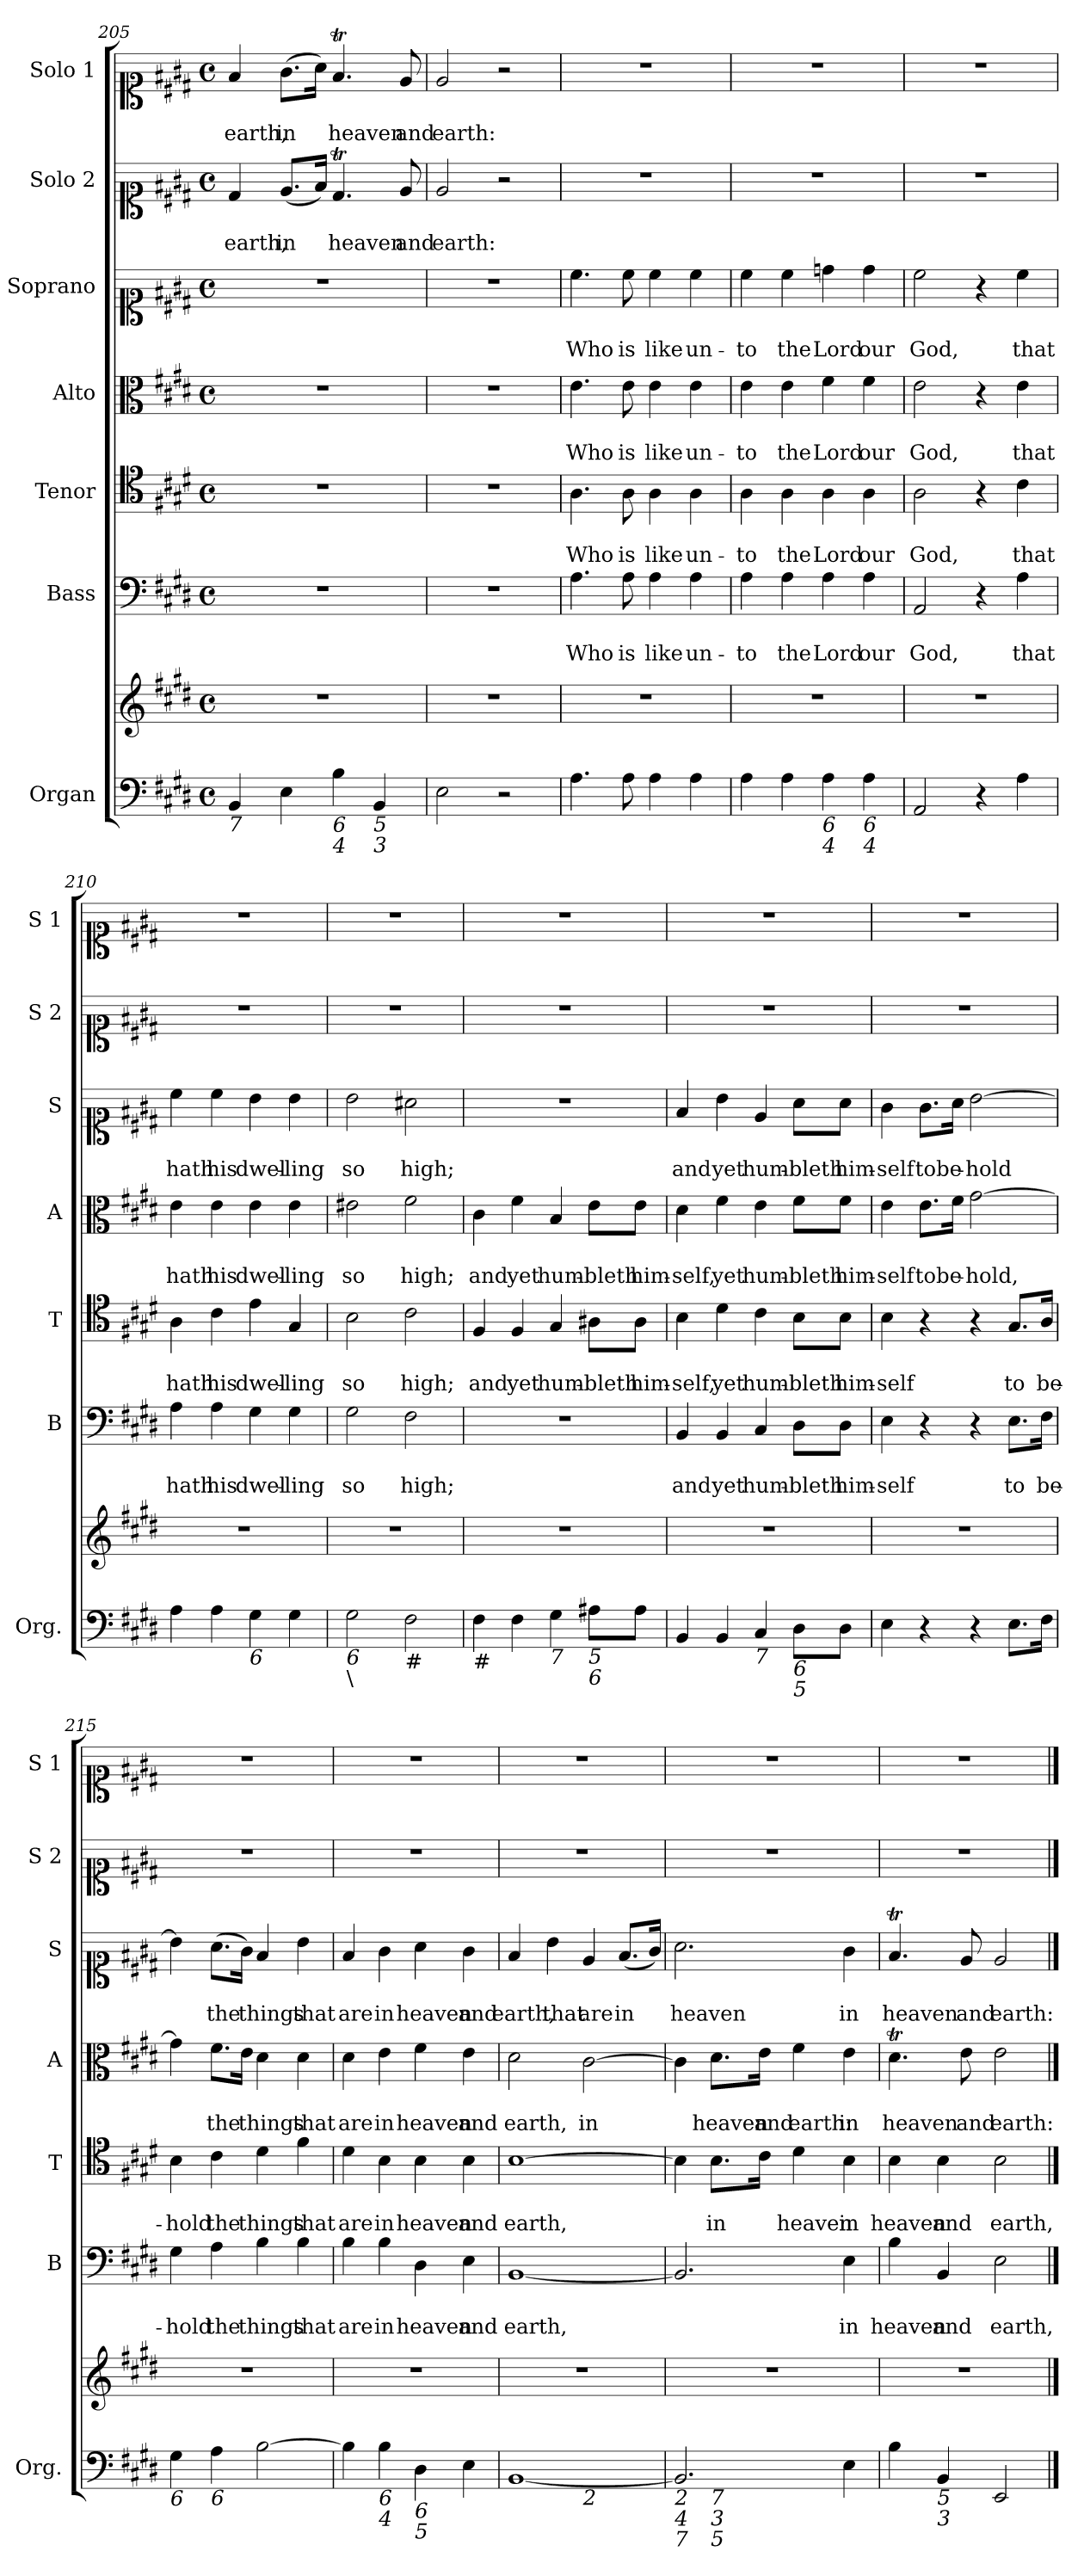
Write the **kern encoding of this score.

**kern	**kern	**kern	**text	**text	**kern	**text	**text	**kern	**text	**text	**kern	**text	**text	**kern	**text	**text	**kern	**text	**text
*part7	*part7	*part6	*part6	*part6	*part5	*part5	*part5	*part4	*part4	*part4	*part3	*part3	*part3	*part2	*part2	*part2	*part1	*part1	*part1
*staff8	*staff7	*staff6	*staff6	*staff6	*staff5	*staff5	*staff5	*staff4	*staff4	*staff4	*staff3	*staff3	*staff3	*staff2	*staff2	*staff2	*staff1	*staff1	*staff1
*I"Organ	*	*I"Bass	*	*	*I"Tenor	*	*	*I"Alto	*	*	*I"Soprano	*	*	*I"Solo 2	*	*	*I"Solo 1	*	*
*I'Org.	*	*I'B	*	*	*I'T	*	*	*I'A	*	*	*I'S	*	*	*I'S 2	*	*	*I'S 1	*	*
!!LO:PB:g=z
*clefF4	*clefG2	*clefF4	*	*	*clefC4	*	*	*clefC3	*	*	*clefC1	*	*	*clefC1	*	*	*clefC1	*	*
*k[f#c#g#d#]	*k[f#c#g#d#]	*k[f#c#g#d#]	*	*	*k[f#c#g#d#]	*	*	*k[f#c#g#d#]	*	*	*k[f#c#g#d#]	*	*	*k[f#c#g#d#]	*	*	*k[f#c#g#d#]	*	*
*E:	*E:	*E:	*	*	*E:	*	*	*E:	*	*	*E:	*	*	*E:	*	*	*E:	*	*
*M4/4	*M4/4	*M4/4	*	*	*M4/4	*	*	*M4/4	*	*	*M4/4	*	*	*M4/4	*	*	*M4/4	*	*
*met(c)	*met(c)	*met(c)	*	*	*met(c)	*	*	*met(c)	*	*	*met(c)	*	*	*met(c)	*	*	*met(c)	*	*
=205	=205	=205	=205	=205	=205	=205	=205	=205	=205	=205	=205	=205	=205	=205	=205	=205	=205	=205	=205
!LO:TX:b:i:t=7	!	!	!	!	!	!	!	!	!	!	!	!	!	!	!	!	!	!	!
!	!	!	!	!	!	!	!	!	!	!	!	!	!	!	!	!LO:LY:b	!	!	!LO:LY:b
4BB/	1r	1r	.	.	1r	.	.	1r	.	.	1r	.	.	4d#/	.	earth,	4f#/	.	earth,
!	!	!	!	!	!	!	!	!	!	!	!	!	!	!	!	!LO:LY:b	!	!	!LO:LY:b
4E\	.	.	.	.	.	.	.	.	.	.	.	.	.	(<8.e/L	.	in	(>8.g#\L	.	in
.	.	.	.	.	.	.	.	.	.	.	.	.	.	16f#/Jk)	.	.	16a\Jk)	.	.
!LO:TX:b:i:t=6	!	!	!	!	!	!	!	!	!	!	!	!	!	!	!	!	!	!	!
!LO:TX:b:i:t=4	!	!	!	!	!	!	!	!	!	!	!	!	!	!	!	!	!	!	!
!	!	!	!	!	!	!	!	!	!	!	!	!	!	!	!	!LO:LY:b	!	!	!LO:LY:b
4B\	.	.	.	.	.	.	.	.	.	.	.	.	.	4.d#t/	.	heaven	4.f#T/	.	heaven
!LO:TX:b:i:t=5	!	!	!	!	!	!	!	!	!	!	!	!	!	!	!	!	!	!	!
!LO:TX:b:i:t=3	!	!	!	!	!	!	!	!	!	!	!	!	!	!	!	!	!	!	!
4BB/	.	.	.	.	.	.	.	.	.	.	.	.	.	.	.	.	.	.	.
!	!	!	!	!	!	!	!	!	!	!	!	!	!	!	!	!LO:LY:b	!	!	!LO:LY:b
.	.	.	.	.	.	.	.	.	.	.	.	.	.	8e/	.	and	8e/	.	and
=206	=206	=206	=206	=206	=206	=206	=206	=206	=206	=206	=206	=206	=206	=206	=206	=206	=206	=206	=206
!	!	!	!	!	!	!	!	!	!	!	!	!	!	!	!	!LO:LY:b	!	!	!LO:LY:b
2E\	1r	1r	.	.	1r	.	.	1r	.	.	1r	.	.	2e/	.	earth:	2e/	.	earth:
2r	.	.	.	.	.	.	.	.	.	.	.	.	.	2r	.	.	2r	.	.
=207	=207	=207	=207	=207	=207	=207	=207	=207	=207	=207	=207	=207	=207	=207	=207	=207	=207	=207	=207
!	!	!	!	!LO:LY:b	!	!	!LO:LY:b	!	!	!LO:LY:b	!	!	!LO:LY:b	!	!	!	!	!	!
4.A\	1r	4.A\	.	Who	4.A\	.	Who	4.e\	.	Who	4.cc#\	.	Who	1r	.	.	1r	.	.
!	!	!	!	!LO:LY:b	!	!	!LO:LY:b	!	!	!LO:LY:b	!	!	!LO:LY:b	!	!	!	!	!	!
8A\	.	8A\	.	is	8A\	.	is	8e\	.	is	8cc#\	.	is	.	.	.	.	.	.
!	!	!	!	!LO:LY:b	!	!	!LO:LY:b	!	!	!LO:LY:b	!	!	!LO:LY:b	!	!	!	!	!	!
4A\	.	4A\	.	like	4A\	.	like	4e\	.	like	4cc#\	.	like	.	.	.	.	.	.
!	!	!	!	!LO:LY:b	!	!	!LO:LY:b	!	!	!LO:LY:b	!	!	!LO:LY:b	!	!	!	!	!	!
4A\	.	4A\	.	un-	4A\	.	un-	4e\	.	un-	4cc#\	.	un-	.	.	.	.	.	.
=208	=208	=208	=208	=208	=208	=208	=208	=208	=208	=208	=208	=208	=208	=208	=208	=208	=208	=208	=208
!	!	!	!	!LO:LY:b	!	!	!LO:LY:b	!	!	!LO:LY:b	!	!	!LO:LY:b	!	!	!	!	!	!
4A\	1r	4A\	.	-to	4A\	.	-to	4e\	.	-to	4cc#\	.	-to	1r	.	.	1r	.	.
!	!	!	!	!LO:LY:b	!	!	!LO:LY:b	!	!	!LO:LY:b	!	!	!LO:LY:b	!	!	!	!	!	!
4A\	.	4A\	.	the	4A\	.	the	4e\	.	the	4cc#\	.	the	.	.	.	.	.	.
!LO:TX:b:i:t=6	!	!	!	!	!	!	!	!	!	!	!	!	!	!	!	!	!	!	!
!LO:TX:b:i:t=4	!	!	!	!	!	!	!	!	!	!	!	!	!	!	!	!	!	!	!
!	!	!	!	!LO:LY:b	!	!	!LO:LY:b	!	!	!LO:LY:b	!	!	!LO:LY:b	!	!	!	!	!	!
4A\	.	4A\	.	Lord	4A\	.	Lord	4f#\	.	Lord	4ddn\	.	Lord	.	.	.	.	.	.
!LO:TX:b:i:t=6	!	!	!	!	!	!	!	!	!	!	!	!	!	!	!	!	!	!	!
!LO:TX:b:i:t=4	!	!	!	!	!	!	!	!	!	!	!	!	!	!	!	!	!	!	!
!	!	!	!	!LO:LY:b	!	!	!LO:LY:b	!	!	!LO:LY:b	!	!	!LO:LY:b	!	!	!	!	!	!
4A\	.	4A\	.	our	4A\	.	our	4f#\	.	our	4dd\	.	our	.	.	.	.	.	.
=209	=209	=209	=209	=209	=209	=209	=209	=209	=209	=209	=209	=209	=209	=209	=209	=209	=209	=209	=209
!	!	!	!	!LO:LY:b	!	!	!LO:LY:b	!	!	!LO:LY:b	!	!	!LO:LY:b	!	!	!	!	!	!
2AA/	1r	2AA/	.	God,	2A\	.	God,	2e\	.	God,	2cc#\	.	God,	1r	.	.	1r	.	.
4r	.	4r	.	.	4r	.	.	4r	.	.	4r	.	.	.	.	.	.	.	.
!	!	!	!	!LO:LY:b	!	!	!LO:LY:b	!	!	!LO:LY:b	!	!	!LO:LY:b	!	!	!	!	!	!
4A\	.	4A\	.	that	4c#\	.	that	4e\	.	that	4cc#\	.	that	.	.	.	.	.	.
=210	=210	=210	=210	=210	=210	=210	=210	=210	=210	=210	=210	=210	=210	=210	=210	=210	=210	=210	=210
!	!	!	!	!LO:LY:b	!	!	!LO:LY:b	!	!	!LO:LY:b	!	!	!LO:LY:b	!	!	!	!	!	!
4A\	1r	4A\	.	hath	4A\	.	hath	4e\	.	hath	4cc#\	.	hath	1r	.	.	1r	.	.
!	!	!	!	!LO:LY:b	!	!	!LO:LY:b	!	!	!LO:LY:b	!	!	!LO:LY:b	!	!	!	!	!	!
4A\	.	4A\	.	his	4c#\	.	his	4e\	.	his	4cc#\	.	his	.	.	.	.	.	.
!LO:TX:b:i:t=6	!	!	!	!	!	!	!	!	!	!	!	!	!	!	!	!	!	!	!
!	!	!	!	!LO:LY:b	!	!	!LO:LY:b	!	!	!LO:LY:b	!	!	!LO:LY:b	!	!	!	!	!	!
4G#\	.	4G#\	.	dwel-	4e\	.	dwel-	4e\	.	dwel-	4b\	.	dwel-	.	.	.	.	.	.
!	!	!	!	!LO:LY:b	!	!	!LO:LY:b	!	!	!LO:LY:b	!	!	!LO:LY:b	!	!	!	!	!	!
4G#\	.	4G#\	.	-ling	4G#/	.	-ling	4e\	.	-ling	4b\	.	-ling	.	.	.	.	.	.
!!LO:PB:g=z
=211	=211	=211	=211	=211	=211	=211	=211	=211	=211	=211	=211	=211	=211	=211	=211	=211	=211	=211	=211
!LO:TX:b:i:t=6	!	!	!	!	!	!	!	!	!	!	!	!	!	!	!	!	!	!	!
!LO:TX:b:t=\	!	!	!	!	!	!	!	!	!	!	!	!	!	!	!	!	!	!	!
!	!	!	!	!LO:LY:b	!	!	!LO:LY:b	!	!	!LO:LY:b	!	!	!LO:LY:b	!	!	!	!	!	!
2G#\	1r	2G#\	.	so	2B\	.	so	2e#X\	.	so	2b\	.	so	1r	.	.	1r	.	.
!LO:TX:b:t=#	!	!	!	!	!	!	!	!	!	!	!	!	!	!	!	!	!	!	!
!	!	!	!	!LO:LY:b	!	!	!LO:LY:b	!	!	!LO:LY:b	!	!	!LO:LY:b	!	!	!	!	!	!
2F#\	.	2F#\	.	high;	2c#\	.	high;	2f#\	.	high;	2a#X\	.	high;	.	.	.	.	.	.
=212	=212	=212	=212	=212	=212	=212	=212	=212	=212	=212	=212	=212	=212	=212	=212	=212	=212	=212	=212
!LO:TX:b:t=#	!	!	!	!	!	!	!	!	!	!	!	!	!	!	!	!	!	!	!
!	!	!	!	!	!	!	!LO:LY:b	!	!	!LO:LY:b	!	!	!	!	!	!	!	!	!
4F#\	1r	1r	.	.	4F#/	.	and	4c#\	.	and	1r	.	.	1r	.	.	1r	.	.
!	!	!	!	!	!	!	!LO:LY:b	!	!	!LO:LY:b	!	!	!	!	!	!	!	!	!
4F#\	.	.	.	.	4F#/	.	yet	4f#\	.	yet	.	.	.	.	.	.	.	.	.
!LO:TX:b:i:t=7	!	!	!	!	!	!	!	!	!	!	!	!	!	!	!	!	!	!	!
!	!	!	!	!	!	!	!LO:LY:b	!	!	!LO:LY:b	!	!	!	!	!	!	!	!	!
4G#\	.	.	.	.	4G#/	.	hum-	4B/	.	hum-	.	.	.	.	.	.	.	.	.
!LO:TX:b:i:t=5	!	!	!	!	!	!	!	!	!	!	!	!	!	!	!	!	!	!	!
!LO:TX:b:i:t=6	!	!	!	!	!	!	!	!	!	!	!	!	!	!	!	!	!	!	!
!	!	!	!	!	!	!	!LO:LY:b	!	!	!LO:LY:b	!	!	!	!	!	!	!	!	!
8A#X\L	.	.	.	.	8A#X\L	.	-bleth	8e\L	.	-bleth	.	.	.	.	.	.	.	.	.
!	!	!	!	!	!	!	!LO:LY:b	!	!	!LO:LY:b	!	!	!	!	!	!	!	!	!
8A#\J	.	.	.	.	8A#\J	.	him-	8e\J	.	him-	.	.	.	.	.	.	.	.	.
=213	=213	=213	=213	=213	=213	=213	=213	=213	=213	=213	=213	=213	=213	=213	=213	=213	=213	=213	=213
!	!	!	!	!LO:LY:b	!	!	!LO:LY:b	!	!	!LO:LY:b	!	!	!LO:LY:b	!	!	!	!	!	!
4BB/	1r	4BB/	.	and	4B\	.	-self,	4d#\	.	-self,	4f#/	.	and	1r	.	.	1r	.	.
!	!	!	!	!LO:LY:b	!	!	!LO:LY:b	!	!	!LO:LY:b	!	!	!LO:LY:b	!	!	!	!	!	!
4BB/	.	4BB/	.	yet	4d#\	.	yet	4f#\	.	yet	4b\	.	yet	.	.	.	.	.	.
!LO:TX:b:i:t=7	!	!	!	!	!	!	!	!	!	!	!	!	!	!	!	!	!	!	!
!	!	!	!	!LO:LY:b	!	!	!LO:LY:b	!	!	!LO:LY:b	!	!	!LO:LY:b	!	!	!	!	!	!
4C#/	.	4C#/	.	hum-	4c#\	.	hum-	4e\	.	hum-	4e/	.	hum-	.	.	.	.	.	.
!LO:TX:b:i:t=6	!	!	!	!	!	!	!	!	!	!	!	!	!	!	!	!	!	!	!
!LO:TX:b:i:t=5	!	!	!	!	!	!	!	!	!	!	!	!	!	!	!	!	!	!	!
!	!	!	!	!LO:LY:b	!	!	!LO:LY:b	!	!	!LO:LY:b	!	!	!LO:LY:b	!	!	!	!	!	!
8D#\L	.	8D#\L	.	-bleth	8B\L	.	-bleth	8f#\L	.	-bleth	8a\L	.	-bleth	.	.	.	.	.	.
!	!	!	!	!LO:LY:b	!	!	!LO:LY:b	!	!	!LO:LY:b	!	!	!LO:LY:b	!	!	!	!	!	!
8D#\J	.	8D#\J	.	him-	8B\J	.	him-	8f#\J	.	him-	8a\J	.	him-	.	.	.	.	.	.
=214	=214	=214	=214	=214	=214	=214	=214	=214	=214	=214	=214	=214	=214	=214	=214	=214	=214	=214	=214
!	!	!	!	!LO:LY:b	!	!	!LO:LY:b	!	!	!LO:LY:b	!	!	!LO:LY:b	!	!	!	!	!	!
4E\	1r	4E\	.	-self	4B\	.	-self	4e\	.	-self	4g#\	.	-self	1r	.	.	1r	.	.
!	!	!	!	!	!	!	!	!	!	!LO:LY:b	!	!	!LO:LY:b	!	!	!	!	!	!
4r	.	4r	.	.	4r	.	.	8.e\L	.	to	8.g#\L	.	to	.	.	.	.	.	.
!	!	!	!	!	!	!	!	!	!	!LO:LY:b	!	!	!LO:LY:b	!	!	!	!	!	!
.	.	.	.	.	.	.	.	16f#\Jk	.	be-	16a\Jk	.	be-	.	.	.	.	.	.
!	!	!	!	!	!	!	!	!	!	!LO:LY:b	!	!	!LO:LY:b	!	!	!	!	!	!
4r	.	4r	.	.	4r	.	.	[2g#\	.	-hold,	[2b\	.	-hold	.	.	.	.	.	.
!	!	!	!	!LO:LY:b	!	!	!LO:LY:b	!	!	!	!	!	!	!	!	!	!	!	!
8.E\L	.	8.E\L	.	to	8.G#/L	.	to	.	.	.	.	.	.	.	.	.	.	.	.
!	!	!	!	!LO:LY:b	!	!	!LO:LY:b	!	!	!	!	!	!	!	!	!	!	!	!
16F#\Jk	.	16F#\Jk	.	be-	16A/Jk	.	be-	.	.	.	.	.	.	.	.	.	.	.	.
=215	=215	=215	=215	=215	=215	=215	=215	=215	=215	=215	=215	=215	=215	=215	=215	=215	=215	=215	=215
!LO:TX:b:i:t=6	!	!	!	!	!	!	!	!	!	!	!	!	!	!	!	!	!	!	!
!	!	!	!	!LO:LY:b	!	!	!LO:LY:b	!	!	!	!	!	!	!	!	!	!	!	!
4G#\	1r	4G#\	.	-hold	4B\	.	-hold	4g#\]	.	.	4b\]	.	.	1r	.	.	1r	.	.
!LO:TX:b:i:t=6	!	!	!	!	!	!	!	!	!	!	!	!	!	!	!	!	!	!	!
!	!	!	!	!LO:LY:b	!	!	!LO:LY:b	!	!	!LO:LY:b	!	!	!LO:LY:b	!	!	!	!	!	!
4A\	.	4A\	.	the	4c#\	.	the	8.f#\L	.	the	(>8.a\L	.	the	.	.	.	.	.	.
.	.	.	.	.	.	.	.	16e\Jk	.	.	16g#\Jk)	.	.	.	.	.	.	.	.
!	!	!	!	!LO:LY:b	!	!	!LO:LY:b	!	!	!LO:LY:b	!	!	!LO:LY:b	!	!	!	!	!	!
[2B\	.	4B\	.	things	4d#\	.	things	4d#\	.	things	4f#/	.	things	.	.	.	.	.	.
!	!	!	!	!LO:LY:b	!	!	!LO:LY:b	!	!	!LO:LY:b	!	!	!LO:LY:b	!	!	!	!	!	!
.	.	4B\	.	that	4f#\	.	that	4d#\	.	that	4b\	.	that	.	.	.	.	.	.
!!LO:LB:g=z
=216	=216	=216	=216	=216	=216	=216	=216	=216	=216	=216	=216	=216	=216	=216	=216	=216	=216	=216	=216
!	!	!	!	!LO:LY:b	!	!	!LO:LY:b	!	!	!LO:LY:b	!	!	!LO:LY:b	!	!	!	!	!	!
4B\]	1r	4B\	.	are	4d#\	.	are	4d#\	.	are	4f#/	.	are	1r	.	.	1r	.	.
!LO:TX:b:i:t=6	!	!	!	!	!	!	!	!	!	!	!	!	!	!	!	!	!	!	!
!LO:TX:b:i:t=4	!	!	!	!	!	!	!	!	!	!	!	!	!	!	!	!	!	!	!
!	!	!	!	!LO:LY:b	!	!	!LO:LY:b	!	!	!LO:LY:b	!	!	!LO:LY:b	!	!	!	!	!	!
4B\	.	4B\	.	in	4B\	.	in	4e\	.	in	4g#\	.	in	.	.	.	.	.	.
!LO:TX:b:i:t=6	!	!	!	!	!	!	!	!	!	!	!	!	!	!	!	!	!	!	!
!LO:TX:b:i:t=5	!	!	!	!	!	!	!	!	!	!	!	!	!	!	!	!	!	!	!
!	!	!	!	!LO:LY:b	!	!	!LO:LY:b	!	!	!LO:LY:b	!	!	!LO:LY:b	!	!	!	!	!	!
4D#\	.	4D#\	.	heaven	4B\	.	heaven	4f#\	.	heaven	4a\	.	heaven	.	.	.	.	.	.
!	!	!	!	!LO:LY:b	!	!	!LO:LY:b	!	!	!LO:LY:b	!	!	!LO:LY:b	!	!	!	!	!	!
4E\	.	4E\	.	and	4B\	.	and	4e\	.	and	4g#\	.	and	.	.	.	.	.	.
=217	=217	=217	=217	=217	=217	=217	=217	=217	=217	=217	=217	=217	=217	=217	=217	=217	=217	=217	=217
!LO:TX:b:i:t=5	!	!	!	!	!	!	!	!	!	!	!	!	!	!	!	!	!	!	!
!LO:TX:b:i:t=3	!	!	!	!	!	!	!	!	!	!	!	!	!	!	!	!	!	!	!
!	!	!	!	!LO:LY:b	!	!	!LO:LY:b	!	!	!LO:LY:b	!	!	!LO:LY:b	!	!	!	!	!	!
*^	*	*	*	*	*	*	*	*	*	*	*	*	*	*	*	*	*	*	*
[1BB	2ryy	1r	[1BB	.	earth,	[1B	.	earth,	2d#\	.	earth,	4f#/	.	earth,	1r	.	.	1r	.	.
!	!	!	!	!	!	!	!	!	!	!	!	!	!	!LO:LY:b	!	!	!	!	!	!
.	.	.	.	.	.	.	.	.	.	.	.	4b\	.	that	.	.	.	.	.	.
!	!LO:TX:b:i:t=2	!	!	!	!	!	!	!	!	!	!	!	!	!	!	!	!	!	!	!
!	!	!	!	!	!	!	!	!	!	!	!LO:LY:b	!	!	!LO:LY:b	!	!	!	!	!	!
.	2ryy	.	.	.	.	.	.	.	[2c#\	.	in	4e/	.	are	.	.	.	.	.	.
!	!	!	!	!	!	!	!	!	!	!	!	!	!	!LO:LY:b	!	!	!	!	!	!
.	.	.	.	.	.	.	.	.	.	.	.	(<8.f#/L	.	in	.	.	.	.	.	.
.	.	.	.	.	.	.	.	.	.	.	.	16g#/Jk)	.	.	.	.	.	.	.	.
=218	=218	=218	=218	=218	=218	=218	=218	=218	=218	=218	=218	=218	=218	=218	=218	=218	=218	=218	=218	=218
!LO:TX:b:i:t=2	!	!	!	!	!	!	!	!	!	!	!	!	!	!	!	!	!	!	!	!
!LO:TX:b:i:t=4	!	!	!	!	!	!	!	!	!	!	!	!	!	!	!	!	!	!	!	!
!LO:TX:b:i:t=7	!	!	!	!	!	!	!	!	!	!	!	!	!	!	!	!	!	!	!	!
!	!	!	!	!	!	!	!	!	!	!	!	!	!	!LO:LY:b	!	!	!	!	!	!
2.BB/]	4ryy	1r	2.BB/]	.	.	4B\]	.	.	4c#\]	.	.	2.a\	.	heaven	1r	.	.	1r	.	.
!	!LO:TX:b:i:t=7	!	!	!	!	!	!	!	!	!	!	!	!	!	!	!	!	!	!	!
!	!LO:TX:b:i:t=3	!	!	!	!	!	!	!	!	!	!	!	!	!	!	!	!	!	!	!
!	!LO:TX:b:i:t=5	!	!	!	!	!	!	!	!	!	!	!	!	!	!	!	!	!	!	!
!	!	!	!	!	!	!	!	!LO:LY:b	!	!	!LO:LY:b	!	!	!	!	!	!	!	!	!
.	2.ryy	.	.	.	.	8.B\L	.	in	8.d#\L	.	heaven	.	.	.	.	.	.	.	.	.
!	!	!	!	!	!	!	!	!	!	!	!LO:LY:b	!	!	!	!	!	!	!	!	!
.	.	.	.	.	.	16c#\Jk	.	.	16e\Jk	.	and	.	.	.	.	.	.	.	.	.
!	!	!	!	!	!	!	!	!LO:LY:b	!	!	!LO:LY:b	!	!	!	!	!	!	!	!	!
.	.	.	.	.	.	4d#\	.	heaven	4f#\	.	earth:	.	.	.	.	.	.	.	.	.
!	!	!	!	!	!LO:LY:b	!	!	!LO:LY:b	!	!	!LO:LY:b	!	!	!LO:LY:b	!	!	!	!	!	!
4E\	.	.	4E\	.	in	4B\	.	in	4e\	.	in	4g#\	.	in	.	.	.	.	.	.
=219	=219	=219	=219	=219	=219	=219	=219	=219	=219	=219	=219	=219	=219	=219	=219	=219	=219	=219	=219	=219
!LO:TX:b:i:t=6	!	!	!	!	!	!	!	!	!	!	!	!	!	!	!	!	!	!	!	!
!LO:TX:b:i:t=4	!	!	!	!	!	!	!	!	!	!	!	!	!	!	!	!	!	!	!	!
!	!	!	!	!	!LO:LY:b	!	!	!LO:LY:b	!	!	!LO:LY:b	!	!	!LO:LY:b	!	!	!	!	!	!
*v	*v	*	*	*	*	*	*	*	*	*	*	*	*	*	*	*	*	*	*	*
4B\	1r	4B\	.	heaven	4B\	.	heaven	4.d#t\	.	heaven	4.f#T/	.	heaven	1r	.	.	1r	.	.
!LO:TX:b:i:t=5	!	!	!	!	!	!	!	!	!	!	!	!	!	!	!	!	!	!	!
!LO:TX:b:i:t=3	!	!	!	!	!	!	!	!	!	!	!	!	!	!	!	!	!	!	!
!	!	!	!	!LO:LY:b	!	!	!LO:LY:b	!	!	!	!	!	!	!	!	!	!	!	!
4BB/	.	4BB/	.	and	4B\	.	and	.	.	.	.	.	.	.	.	.	.	.	.
!	!	!	!	!	!	!	!	!	!	!LO:LY:b	!	!	!LO:LY:b	!	!	!	!	!	!
.	.	.	.	.	.	.	.	8e\	.	and	8e/	.	and	.	.	.	.	.	.
!	!	!	!	!LO:LY:b	!	!	!LO:LY:b	!	!	!LO:LY:b	!	!	!LO:LY:b	!	!	!	!	!	!
2EE/	.	2E\	.	earth,	2B\	.	earth,	2e\	.	earth:	2e/	.	earth:	.	.	.	.	.	.
==	==	==	==	==	==	==	==	==	==	==	==	==	==	==	==	==	==	==	==
*-	*-	*-	*-	*-	*-	*-	*-	*-	*-	*-	*-	*-	*-	*-	*-	*-	*-	*-	*-
